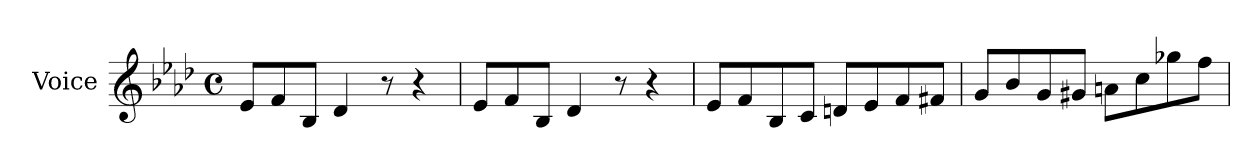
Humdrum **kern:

**kern
*part1
*staff1
*I"Voice
*I'Voice
*clefG2
*k[b-e-a-d-]
*M4/4
*met(c)
=1
8e-/L
8f/
8B-/J
4d-/
8r
4r
=2
8e-/L
8f/
8B-/J
4d-/
8r
4r
=3
8e-/L
8f/
8B-/
8c/J
8dn/L
8e-/
8f/
8f#X/J
=4
8g/L
8b-/
8g/
8g#X/J
8an\L
8cc\
8gg-X\
8ff\J
=
*-
